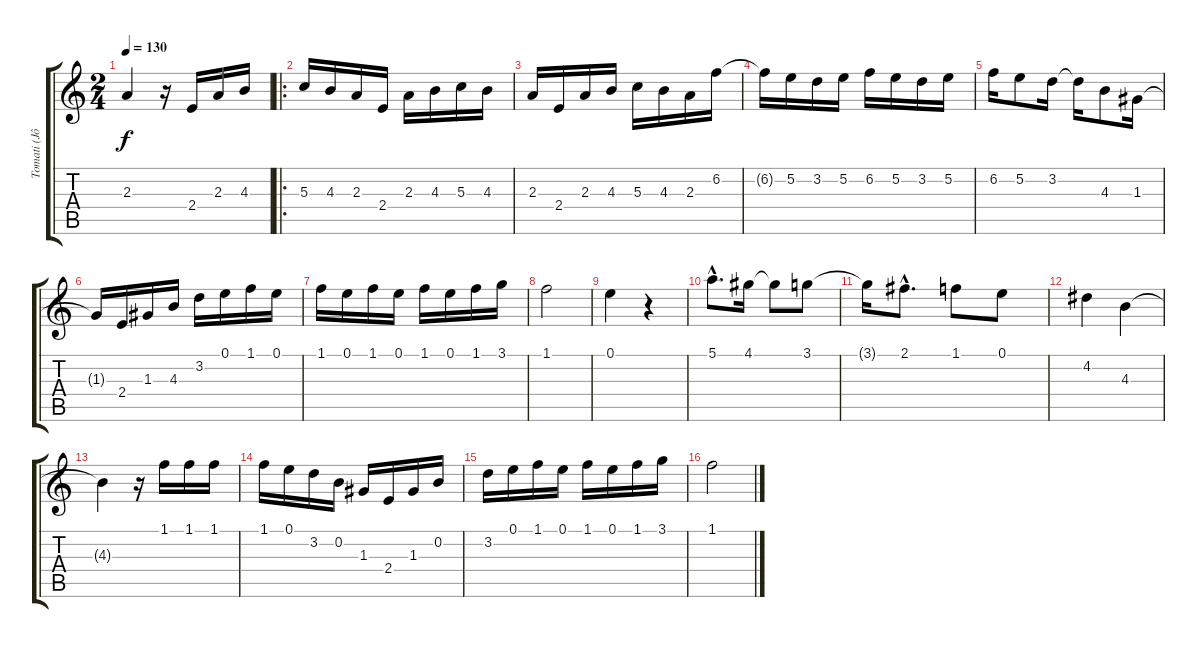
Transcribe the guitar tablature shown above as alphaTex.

\track ("Tomati (Jô Soares)" "Tomati (Jô") {instrument electricguitarjazz}
\staff {score tabs}
\tuning (E4 B3 G3 D3 A2 E2) {hide}
\ts (2 4)
\tempo 130
\clef g2
\ks c
2.3{t}.4{dy f} r.16 2.4.16 2.3.16 4.3.16 |
\ro
5.3.16 4.3.16 2.3.16 2.4.16 2.3.16 4.3.16 5.3.16 4.3.16 |
2.3.16 2.4.16 2.3.16 4.3.16 5.3.16 4.3.16 2.3.16 6.2.16 |
6.2{t}.16 5.2.16 3.2.16 5.2.16 6.2.16 5.2.16 3.2.16 5.2.16 |
6.2.16 5.2.8 3.2.16 3.2{t}.16 4.3.8 1.3.16 |
1.3{t}.16 2.4.16 1.3.16 4.3.16 3.2.16 0.1.16 1.1.16 0.1.16 |
1.1.16 0.1.16 1.1.16 0.1.16 1.1.16 0.1.16 1.1.16 3.1.16 |
1.1.2 |
0.1.4 r.4 |
5.1{hac}.8{d} 4.1.16 4.1{t}.8 3.1.8 |
3.1{t}.16 2.1{hac}.8{d} 1.1.8 0.1.8 |
4.2.4 4.3.4 |
4.3{t}.4 r.16 1.1.16 1.1.16 1.1.16 |
1.1.16 0.1.16 3.2.16 0.2.16 1.3.16 2.4.16 1.3.16 0.2.16 |
3.2.16 0.1.16 1.1.16 0.1.16 1.1.16 0.1.16 1.1.16 3.1.16 |
1.1.2
